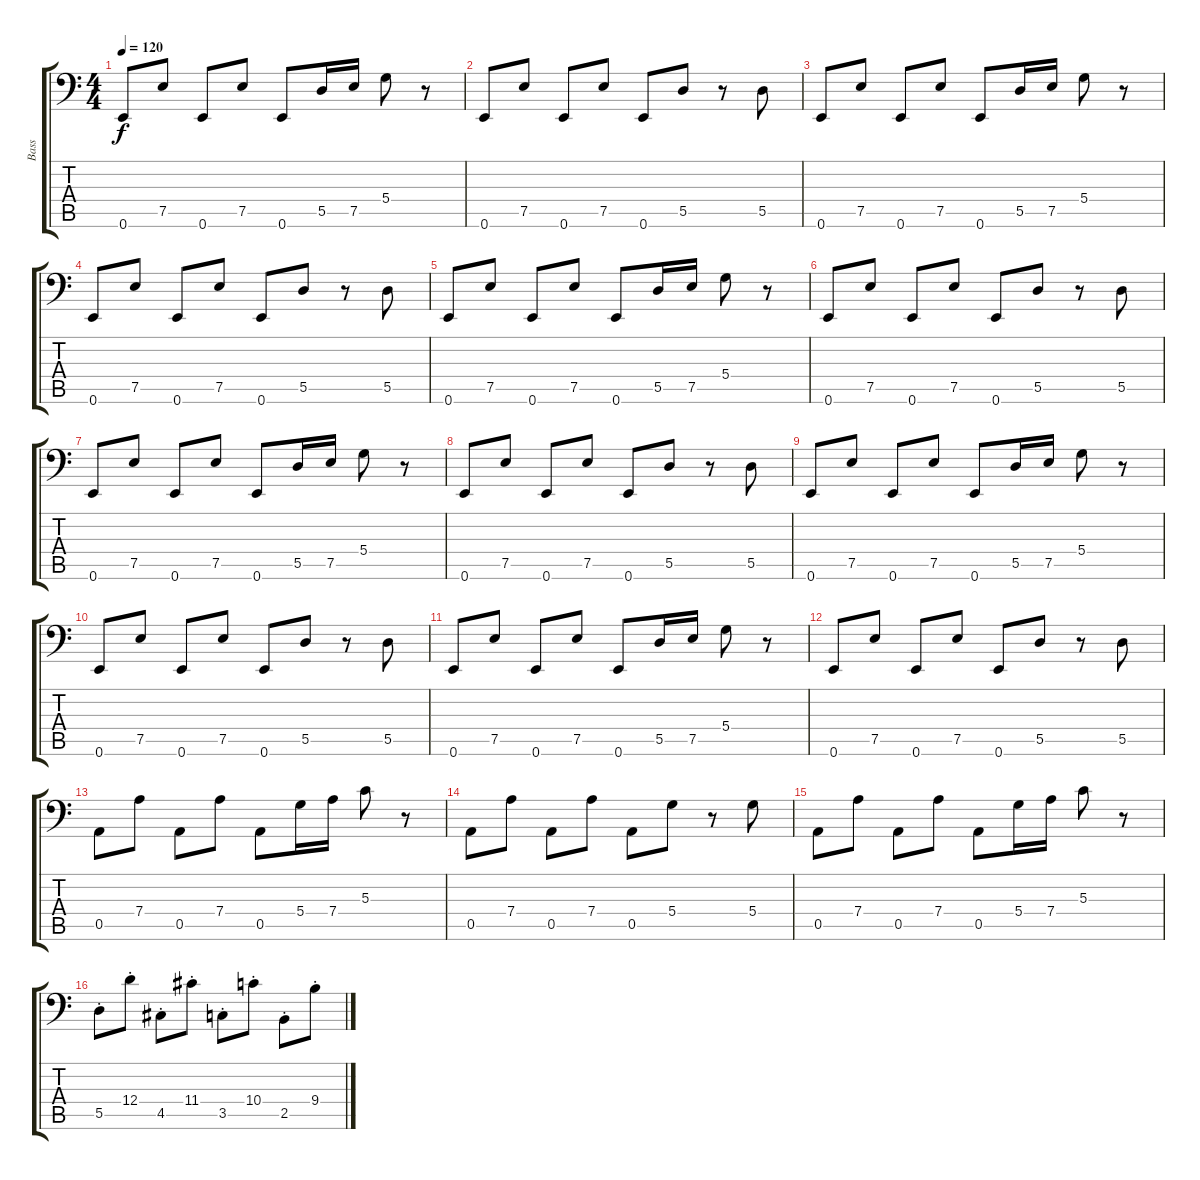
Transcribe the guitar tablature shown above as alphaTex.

\track ("Bass" "Bass") {instrument electricbassfinger}
\staff {score tabs}
\tuning (E3 B2 G2 D2 A1 E1) {hide}
\ts (4 4)
\tempo 120
\clef f4
\ks c
0.6.8{dy f instrument electricbassfinger} 7.5.8 0.6.8 7.5.8 0.6.8 5.5.16 7.5.16 5.4.8 r.8 |
0.6.8 7.5.8 0.6.8 7.5.8 0.6.8 5.5.8 r.8 5.5.8 |
0.6.8 7.5.8 0.6.8 7.5.8 0.6.8 5.5.16 7.5.16 5.4.8 r.8 |
0.6.8 7.5.8 0.6.8 7.5.8 0.6.8 5.5.8 r.8 5.5.8 |
0.6.8 7.5.8 0.6.8 7.5.8 0.6.8 5.5.16 7.5.16 5.4.8 r.8 |
0.6.8 7.5.8 0.6.8 7.5.8 0.6.8 5.5.8 r.8 5.5.8 |
0.6.8 7.5.8 0.6.8 7.5.8 0.6.8 5.5.16 7.5.16 5.4.8 r.8 |
0.6.8 7.5.8 0.6.8 7.5.8 0.6.8 5.5.8 r.8 5.5.8 |
0.6.8 7.5.8 0.6.8 7.5.8 0.6.8 5.5.16 7.5.16 5.4.8 r.8 |
0.6.8 7.5.8 0.6.8 7.5.8 0.6.8 5.5.8 r.8 5.5.8 |
0.6.8 7.5.8 0.6.8 7.5.8 0.6.8 5.5.16 7.5.16 5.4.8 r.8 |
0.6.8 7.5.8 0.6.8 7.5.8 0.6.8 5.5.8 r.8 5.5.8 |
0.5.8 7.4.8 0.5.8 7.4.8 0.5.8 5.4.16 7.4.16 5.3.8 r.8 |
0.5.8 7.4.8 0.5.8 7.4.8 0.5.8 5.4.8 r.8 5.4.8 |
0.5.8 7.4.8 0.5.8 7.4.8 0.5.8 5.4.16 7.4.16 5.3.8 r.8 |
5.5{st}.8 12.4{st}.8 4.5{st}.8 11.4{st}.8 3.5{st}.8 10.4{st}.8 2.5{st}.8 9.4{st}.8
